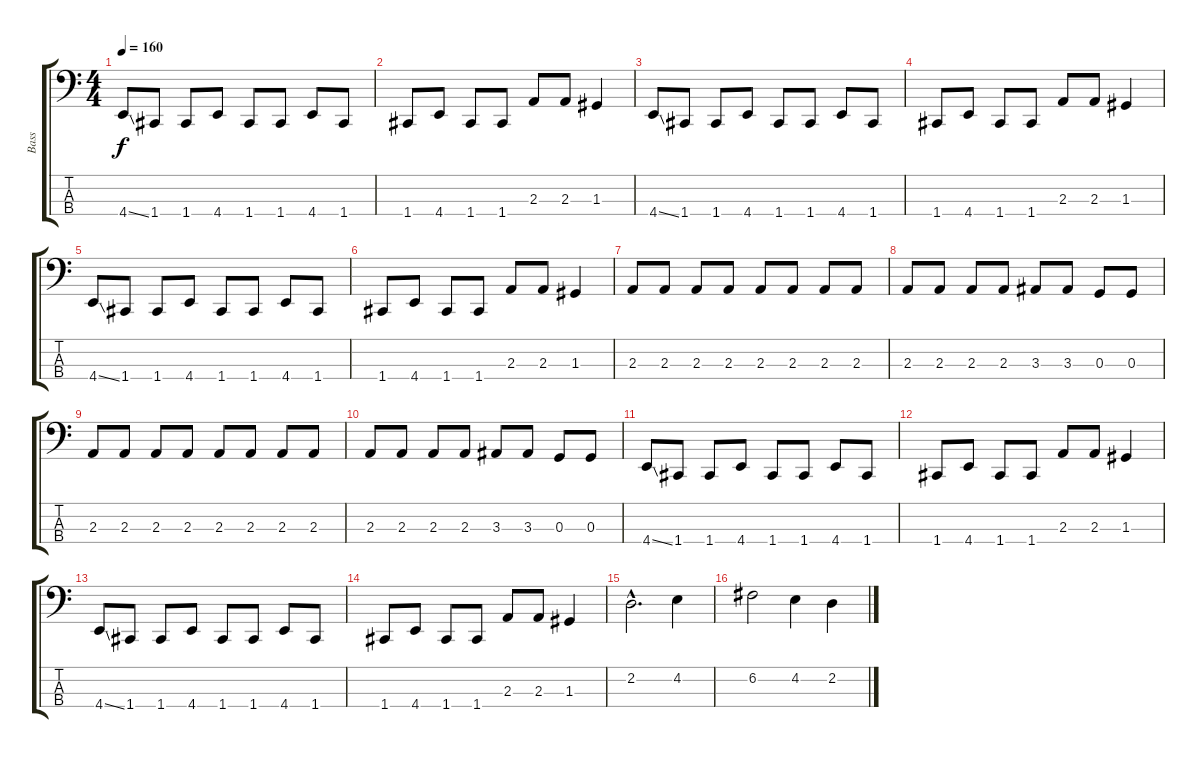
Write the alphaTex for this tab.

\track ("Bass" "Bass") {instrument electricbasspick}
\staff {score tabs}
\tuning (F2 C2 G1 C1) {hide}
\ts (4 4)
\tempo 160
\clef f4
\ks c
4.4{ss}.8{dy f} 1.4.8 1.4.8 4.4.8 1.4.8 1.4.8 4.4.8 1.4.8 |
1.4.8 4.4.8 1.4.8 1.4.8 2.3.8 2.3.8 1.3.4 |
4.4{ss}.8 1.4.8 1.4.8 4.4.8 1.4.8 1.4.8 4.4.8 1.4.8 |
1.4.8 4.4.8 1.4.8 1.4.8 2.3.8 2.3.8 1.3.4 |
4.4{ss}.8 1.4.8 1.4.8 4.4.8 1.4.8 1.4.8 4.4.8 1.4.8 |
1.4.8 4.4.8 1.4.8 1.4.8 2.3.8 2.3.8 1.3.4 |
2.3.8 2.3.8 2.3.8 2.3.8 2.3.8 2.3.8 2.3.8 2.3.8 |
2.3.8 2.3.8 2.3.8 2.3.8 3.3.8 3.3.8 0.3.8 0.3.8 |
2.3.8 2.3.8 2.3.8 2.3.8 2.3.8 2.3.8 2.3.8 2.3.8 |
2.3.8 2.3.8 2.3.8 2.3.8 3.3.8 3.3.8 0.3.8 0.3.8 |
4.4{ss}.8 1.4.8 1.4.8 4.4.8 1.4.8 1.4.8 4.4.8 1.4.8 |
1.4.8 4.4.8 1.4.8 1.4.8 2.3.8 2.3.8 1.3.4 |
4.4{ss}.8 1.4.8 1.4.8 4.4.8 1.4.8 1.4.8 4.4.8 1.4.8 |
1.4.8 4.4.8 1.4.8 1.4.8 2.3.8 2.3.8 1.3.4 |
2.2{hac}.2{d} 4.2.4 |
6.2.2 4.2.4 2.2.4
